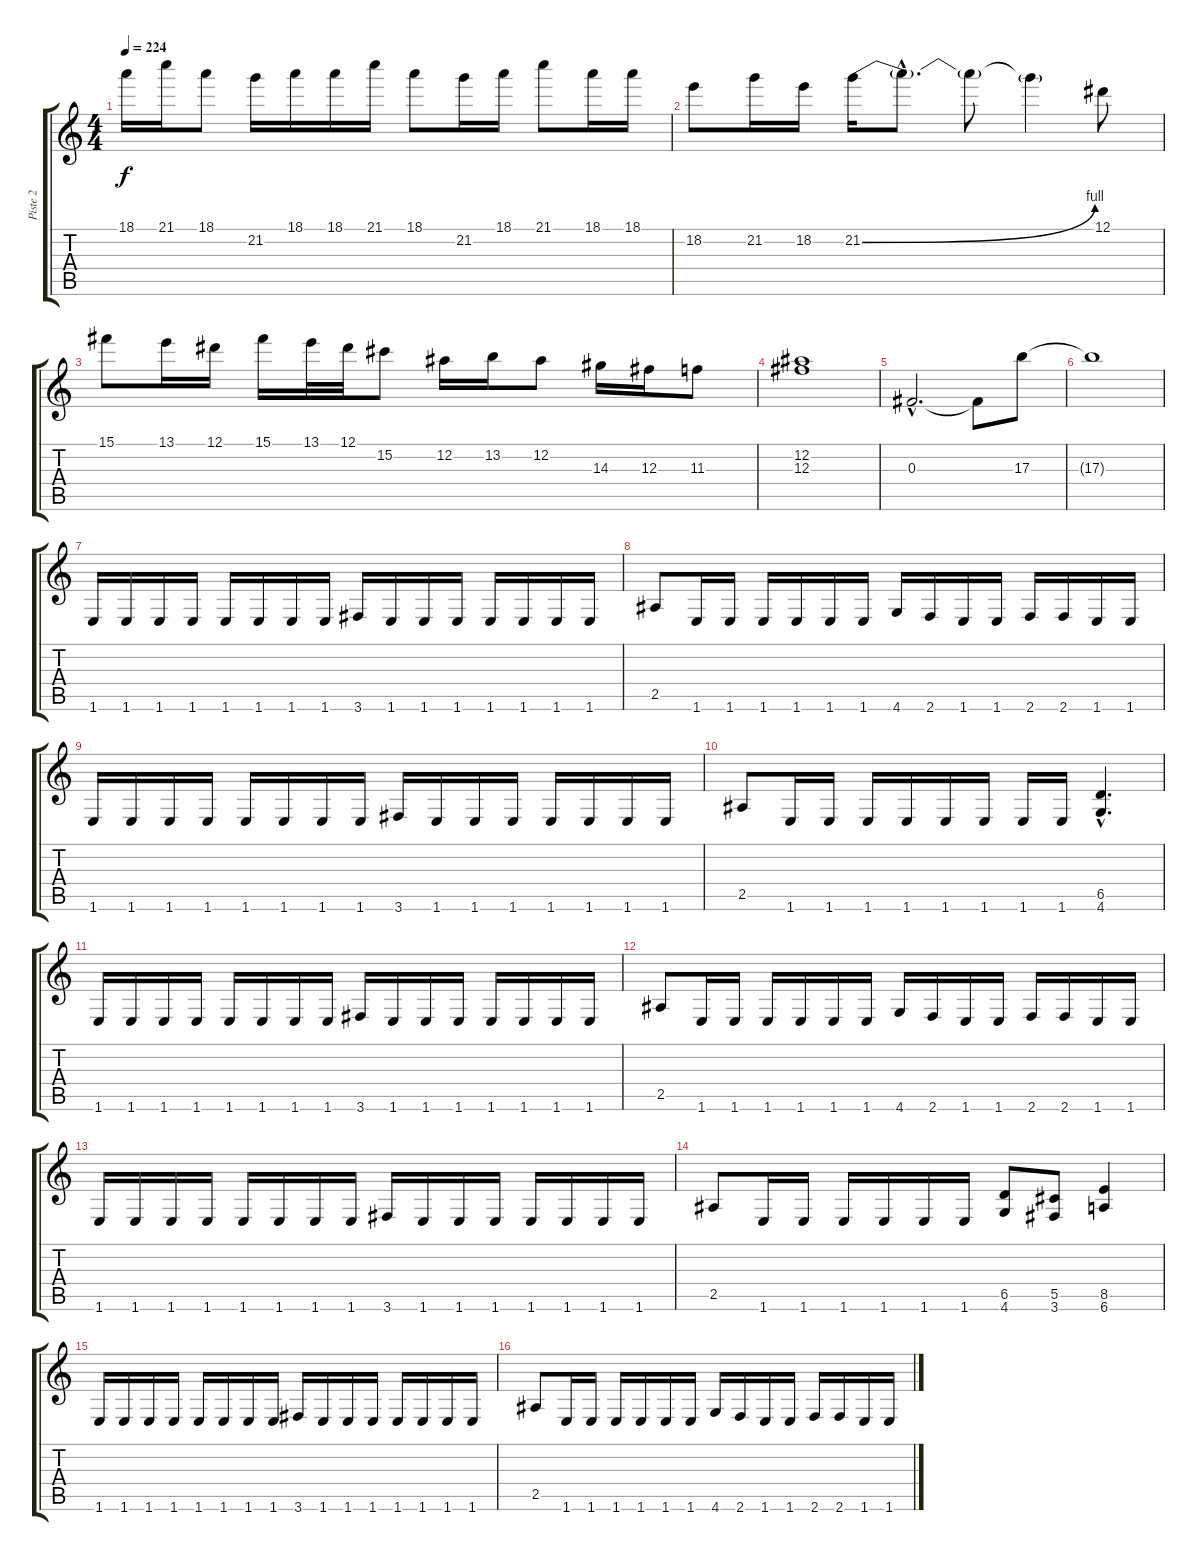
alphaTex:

\track ("Piste 2" "Piste 2") {instrument distortionguitar}
\staff {score tabs}
\tuning (Eb4 Bb3 Gb3 Db3 Ab2 Eb2) {hide}
\ts (4 4)
\tempo 224
\clef g2
\ks c
18.1.16{dy f} 21.1.16 18.1.8 21.2.16 18.1.16 18.1.16 21.1.16 18.1.8 21.2.16 18.1.16 21.1.8 18.1.16 18.1.16 |
18.2.8 21.2.16 18.2.16 21.2{be (bend 0 0 60 4)}.16 21.2{hac t}.8{d} 21.2{t}.8 21.2{t}.4 12.1.8 |
15.1.8 13.1.16 12.1.16 15.1.16 13.1.32 12.1.32 15.2.8 12.2.16 13.2.16 12.2.8 14.3.16 12.3.16 11.3.8 |
(12.2 12.3).1 |
0.3{hac}.2{d} 0.3{t}.8 17.3.8 |
17.3{t}.1 |
1.6.16 1.6.16 1.6.16 1.6.16 1.6.16 1.6.16 1.6.16 1.6.16 3.6.16 1.6.16 1.6.16 1.6.16 1.6.16 1.6.16 1.6.16 1.6.16 |
2.5.8 1.6.16 1.6.16 1.6.16 1.6.16 1.6.16 1.6.16 4.6.16 2.6.16 1.6.16 1.6.16 2.6.16 2.6.16 1.6.16 1.6.16 |
1.6.16 1.6.16 1.6.16 1.6.16 1.6.16 1.6.16 1.6.16 1.6.16 3.6.16 1.6.16 1.6.16 1.6.16 1.6.16 1.6.16 1.6.16 1.6.16 |
2.5.8 1.6.16 1.6.16 1.6.16 1.6.16 1.6.16 1.6.16 1.6.16 1.6.16 (6.5{hac} 4.6{hac}).4{d} |
1.6.16 1.6.16 1.6.16 1.6.16 1.6.16 1.6.16 1.6.16 1.6.16 3.6.16 1.6.16 1.6.16 1.6.16 1.6.16 1.6.16 1.6.16 1.6.16 |
2.5.8 1.6.16 1.6.16 1.6.16 1.6.16 1.6.16 1.6.16 4.6.16 2.6.16 1.6.16 1.6.16 2.6.16 2.6.16 1.6.16 1.6.16 |
1.6.16 1.6.16 1.6.16 1.6.16 1.6.16 1.6.16 1.6.16 1.6.16 3.6.16 1.6.16 1.6.16 1.6.16 1.6.16 1.6.16 1.6.16 1.6.16 |
2.5.8 1.6.16 1.6.16 1.6.16 1.6.16 1.6.16 1.6.16 (6.5 4.6).8 (5.5 3.6).8 (8.5 6.6).4 |
1.6.16 1.6.16 1.6.16 1.6.16 1.6.16 1.6.16 1.6.16 1.6.16 3.6.16 1.6.16 1.6.16 1.6.16 1.6.16 1.6.16 1.6.16 1.6.16 |
2.5.8 1.6.16 1.6.16 1.6.16 1.6.16 1.6.16 1.6.16 4.6.16 2.6.16 1.6.16 1.6.16 2.6.16 2.6.16 1.6.16 1.6.16
